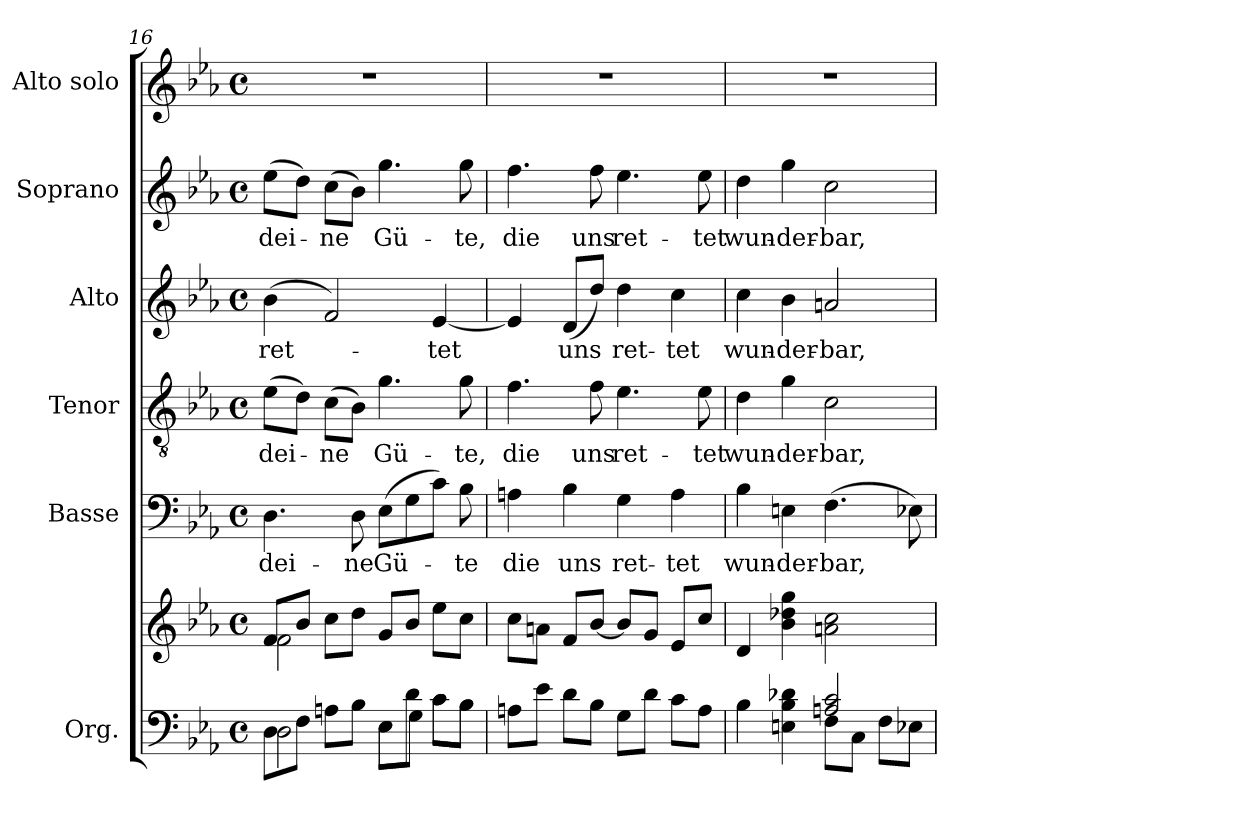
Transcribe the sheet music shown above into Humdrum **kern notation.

**kern	**kern	**kern	**text	**kern	**text	**kern	**text	**kern	**text	**kern
*part6	*part6	*part5	*part5	*part4	*part4	*part3	*part3	*part2	*part2	*part1
*staff7	*staff6	*staff5	*staff5	*staff4	*staff4	*staff3	*staff3	*staff2	*staff2	*staff1
*I"Org.	*	*I"Basse	*	*I"Tenor	*	*I"Alto	*	*I"Soprano	*	*I"Alto solo
*	*	*I'B.	*	*I'T.	*	*I'A.	*	*I'S.	*	*
*clefF4	*clefG2	*clefF4	*	*clefGv2	*	*clefG2	*	*clefG2	*	*clefG2
*k[b-e-a-]	*k[b-e-a-]	*k[b-e-a-]	*	*k[b-e-a-]	*	*k[b-e-a-]	*	*k[b-e-a-]	*	*k[b-e-a-]
*M4/4	*M4/4	*M4/4	*	*M4/4	*	*M4/4	*	*M4/4	*	*M4/4
*met(c)	*met(c)	*met(c)	*	*met(c)	*	*met(c)	*	*met(c)	*	*met(c)
=16	=16	=16	=16	=16	=16	=16	=16	=16	=16	=16
*^	*^	*	*	*	*	*	*	*	*	*
!	!	!	!	!	!LO:LY:b	!	!LO:LY:b	!	!LO:LY:b	!	!LO:LY:b	!
8D\L	2D	8f/L	2f	4.D\	dei-	(8e-\L	dei-	(4b-\	ret-	(8ee-\L	dei-	1r
8F\J	.	8b-/J	.	.	.	8d\J)	.	.	.	8dd\J)	.	.
!	!	!	!	!	!	!	!LO:LY:b	!	!	!	!LO:LY:b	!
8An\L	.	8cc\L	.	.	.	(8c\L	-ne	2f/)	.	(8cc\L	-ne	.
!	!	!	!	!	!LO:LY:b	!	!	!	!	!	!	!
8B-\J	.	8dd\J	.	8D\	-ne	8B-\J)	.	.	.	8b-\J)	.	.
!	!	!	!	!	!LO:LY:b	!	!LO:LY:b	!	!	!	!LO:LY:b	!
8E-\L	8E-\L	8g/L	2ryy	(8E-\L	Gü-	4.g\	Gü-	.	.	4.gg\	Gü-	.
8d\J	8G\J	8b-/J	.	8G\	.	.	.	.	.	.	.	.
!	!	!	!	!	!	!	!	!	!LO:LY:b	!	!	!
8c\L	8c\L	8ee-\L	.	8c\J)	.	.	.	[4e-/	-tet	.	.	.
!	!	!	!	!	!LO:LY:b	!	!LO:LY:b	!	!	!	!LO:LY:b	!
8B-\J	8B-\J	8cc\J	.	8B-\	-te	8g\	-te,	.	.	8gg\	-te,	.
*	*	*v	*v	*	*	*	*	*	*	*	*	*
!!LO:LB:g=z
=17	=17	=17	=17	=17	=17	=17	=17	=17	=17	=17	=17
!	!	!	!	!LO:LY:b	!	!LO:LY:b	!	!	!	!LO:LY:b	!
*v	*v	*	*	*	*	*	*	*	*	*	*
8An\L	8cc\L	4An\	die	4.f\	die	4e-/]	.	4.ff\	die	1r
8e-\J	8an\J	.	.	.	.	.	.	.	.	.
!	!	!	!LO:LY:b	!	!	!	!LO:LY:b	!	!	!
8d\L	8f/L	4B-\	uns	.	.	(8d/L	uns	.	.	.
!	!	!	!	!	!LO:LY:b	!	!	!	!LO:LY:b	!
8B-\J	[8b-/J	.	.	8f\	uns	8dd/J)	.	8ff\	uns	.
!	!	!	!LO:LY:b	!	!LO:LY:b	!	!LO:LY:b	!	!LO:LY:b	!
8G\L	8b-/L]	4G\	ret-	4.e-\	ret-	4dd\	ret-	4.ee-\	ret-	.
8d\J	8g/J	.	.	.	.	.	.	.	.	.
!	!	!	!LO:LY:b	!	!	!	!LO:LY:b	!	!	!
8c\L	8e-/L	4A\	-tet	.	.	4cc\	-tet	.	.	.
!	!	!	!	!	!LO:LY:b	!	!	!	!LO:LY:b	!
8A\J	8cc/J	.	.	8e-\	-tet	.	.	8ee-\	-tet	.
=18	=18	=18	=18	=18	=18	=18	=18	=18	=18	=18
*^	*	*	*	*	*	*	*	*	*	*
!	!	!	!	!LO:LY:b	!	!LO:LY:b	!	!LO:LY:b	!	!LO:LY:b	!
4B-	2ryy	4d	4B-\	wun-	4d\	wun-	4cc\	wun-	4dd\	wun-	1r
!	!	!	!	!LO:LY:b	!	!LO:LY:b	!	!LO:LY:b	!	!LO:LY:b	!
4En 4B- 4d-X	.	4b- 4dd-X 4gg	4En\	-der-	4g\	-der-	4b-\	-der-	4gg\	-der-	.
!	!	!	!	!LO:LY:b	!	!LO:LY:b	!	!LO:LY:b	!	!LO:LY:b	!
2An 2c	8F\L	2an 2cc	(4.F\	-bar,	2c\	-bar,	2an/	-bar,	2cc\	-bar,	.
.	8C\J	.	.	.	.	.	.	.	.	.	.
.	8F\L	.	.	.	.	.	.	.	.	.	.
.	8E-X\J	.	8E-X\)	.	.	.	.	.	.	.	.
*v	*v	*	*	*	*	*	*	*	*	*	*
=	=	=	=	=	=	=	=	=	=	=
*-	*-	*-	*-	*-	*-	*-	*-	*-	*-	*-
